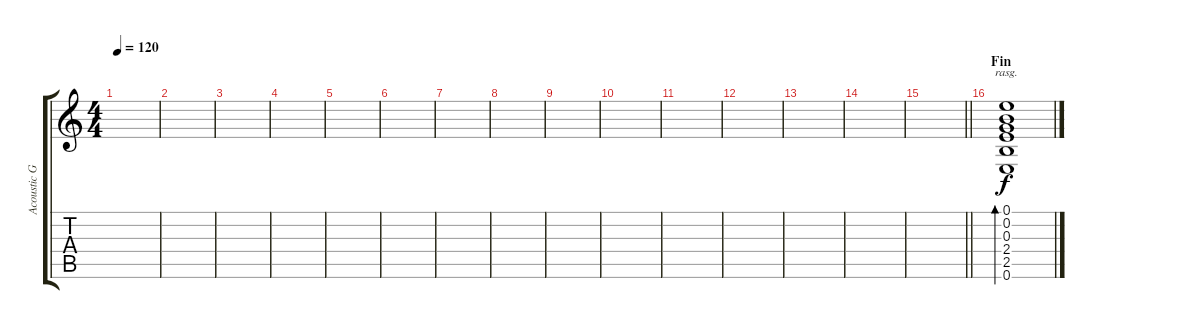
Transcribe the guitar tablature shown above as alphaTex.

\track ("Acoustic Guitar" "Acoustic G") {instrument electricbasspick}
\staff {score tabs}
\tuning (E4 B3 G3 D3 A2 E2) {hide}
\ts (4 4)
\tempo 120
\clef g2
\ks c
|
|
|
|
|
|
|
|
|
|
|
|
|
|
\barLineRight lightlight
|
\section ("" "Fin")
(0.1 0.2 0.3 2.4 2.5 0.6).1{bd 480 rasg ii}
